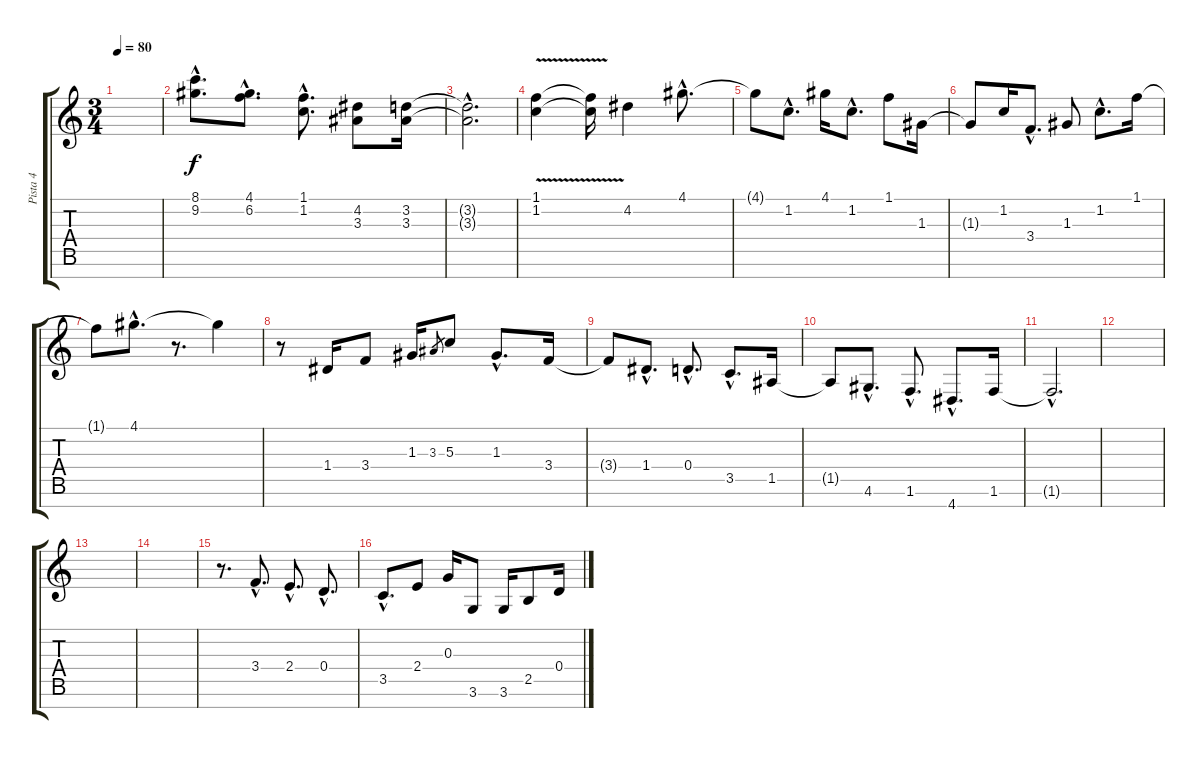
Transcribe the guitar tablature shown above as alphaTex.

\track ("Pista 4" "Pista 4") {instrument distortionguitar}
\staff {score tabs}
\tuning (E4 B3 G3 D3 A2 E2 B1) {hide}
\ts (3 4)
\tempo 80
\clef g2
\ks c
|
(8.1{hac} 9.2{hac}).8{d} (4.1{hac} 6.2{hac}).8{d} (1.1{hac} 1.2{hac}).8{d} (4.2 3.3).8 (3.2 3.3).16 |
(3.2{hac t} 3.3{hac t}).2{d} |
(1.1 1.2{v}).4 (1.1{t} 1.2{t}).16 4.2.4 4.1{hac}.8{d} |
4.1{t}.8 1.2{hac}.8{d} 4.1.16 1.2{hac}.8{d} 1.1.8 1.3.16 |
1.3{t}.8 1.2.16 3.4{hac}.8{d} 1.3.8 1.2{hac}.8{d} 1.1.16 |
1.1{t}.8 4.1{hac}.8{d} r.8{d} 4.1{t}.4 |
r.8 1.4.16 3.4.8 1.3.16 3.3.8{gr} 5.3.8 1.3{hac}.8{d} 3.4.16 |
3.4{t}.8 1.4{hac}.8{d} 0.4{hac}.8{d} 3.5{hac}.8{d} 1.5.16 |
1.5{t}.8 4.6{hac}.8{d} 1.6{hac}.8{d} 4.7{hac}.8{d} 1.6.16 |
1.6{hac t}.2{d} |
|
|
|
r.8{d} 3.4{hac}.8{d} 2.4{hac}.8{d} 0.4{hac}.8{d} |
3.5{hac}.8{d} 2.4.8 0.3.16 3.6.8 3.6.16 2.5.8 0.4.16
